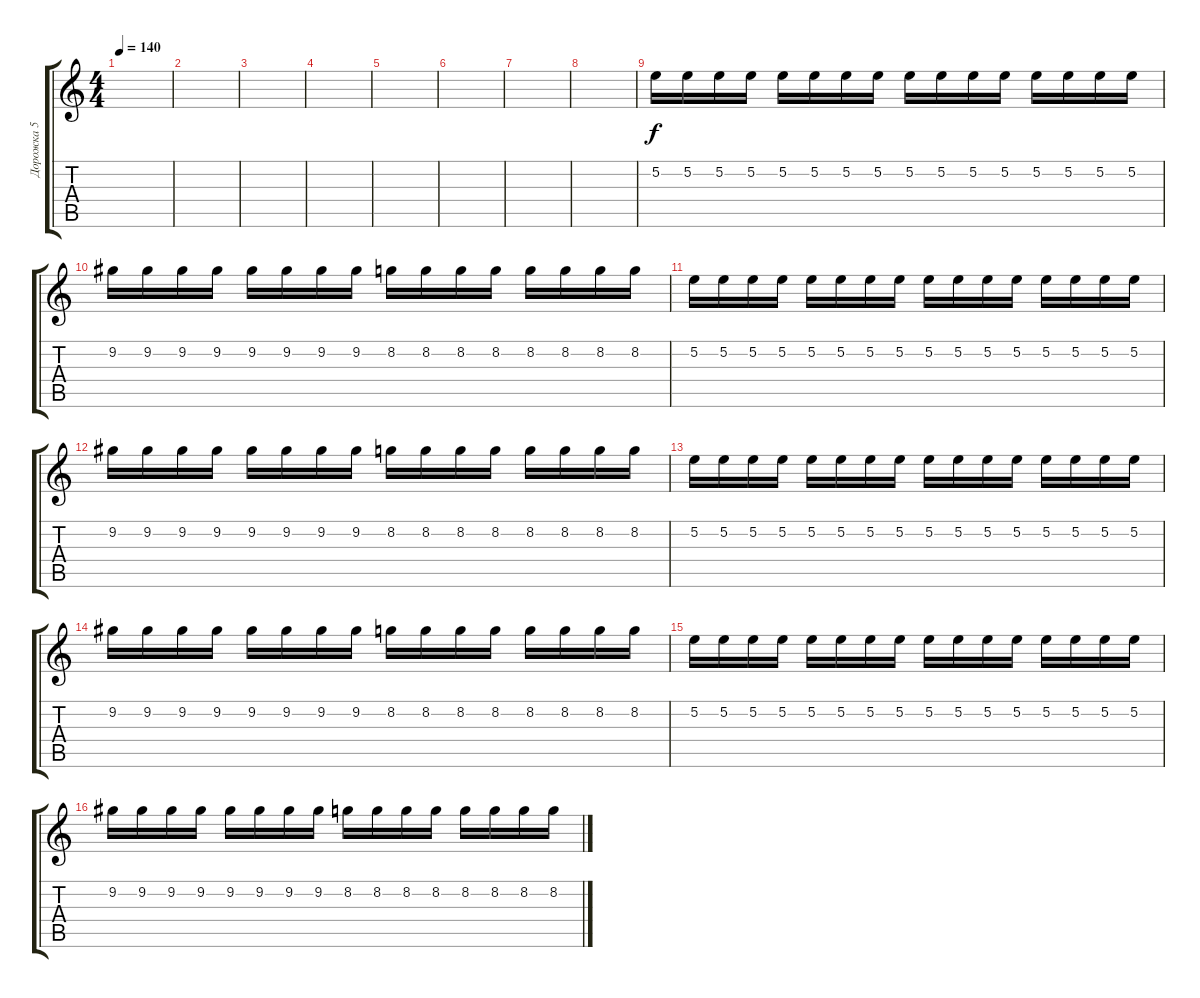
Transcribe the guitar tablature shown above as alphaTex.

\track ("Дорожка 5" "Дорожка 5") {instrument overdrivenguitar}
\staff {score tabs}
\tuning (E4 B3 G3 D3 A2 E2) {hide}
\ts (4 4)
\tempo 140
\clef g2
\ks c
|
|
|
|
|
|
|
|
5.2.16 5.2.16 5.2.16 5.2.16 5.2.16 5.2.16 5.2.16 5.2.16 5.2.16 5.2.16 5.2.16 5.2.16 5.2.16 5.2.16 5.2.16 5.2.16 |
9.2.16 9.2.16 9.2.16 9.2.16 9.2.16 9.2.16 9.2.16 9.2.16 8.2.16 8.2.16 8.2.16 8.2.16 8.2.16 8.2.16 8.2.16 8.2.16 |
5.2.16 5.2.16 5.2.16 5.2.16 5.2.16 5.2.16 5.2.16 5.2.16 5.2.16 5.2.16 5.2.16 5.2.16 5.2.16 5.2.16 5.2.16 5.2.16 |
9.2.16 9.2.16 9.2.16 9.2.16 9.2.16 9.2.16 9.2.16 9.2.16 8.2.16 8.2.16 8.2.16 8.2.16 8.2.16 8.2.16 8.2.16 8.2.16 |
5.2.16 5.2.16 5.2.16 5.2.16 5.2.16 5.2.16 5.2.16 5.2.16 5.2.16 5.2.16 5.2.16 5.2.16 5.2.16 5.2.16 5.2.16 5.2.16 |
9.2.16 9.2.16 9.2.16 9.2.16 9.2.16 9.2.16 9.2.16 9.2.16 8.2.16 8.2.16 8.2.16 8.2.16 8.2.16 8.2.16 8.2.16 8.2.16 |
5.2.16 5.2.16 5.2.16 5.2.16 5.2.16 5.2.16 5.2.16 5.2.16 5.2.16 5.2.16 5.2.16 5.2.16 5.2.16 5.2.16 5.2.16 5.2.16 |
9.2.16 9.2.16 9.2.16 9.2.16 9.2.16 9.2.16 9.2.16 9.2.16 8.2.16 8.2.16 8.2.16 8.2.16 8.2.16 8.2.16 8.2.16 8.2.16
